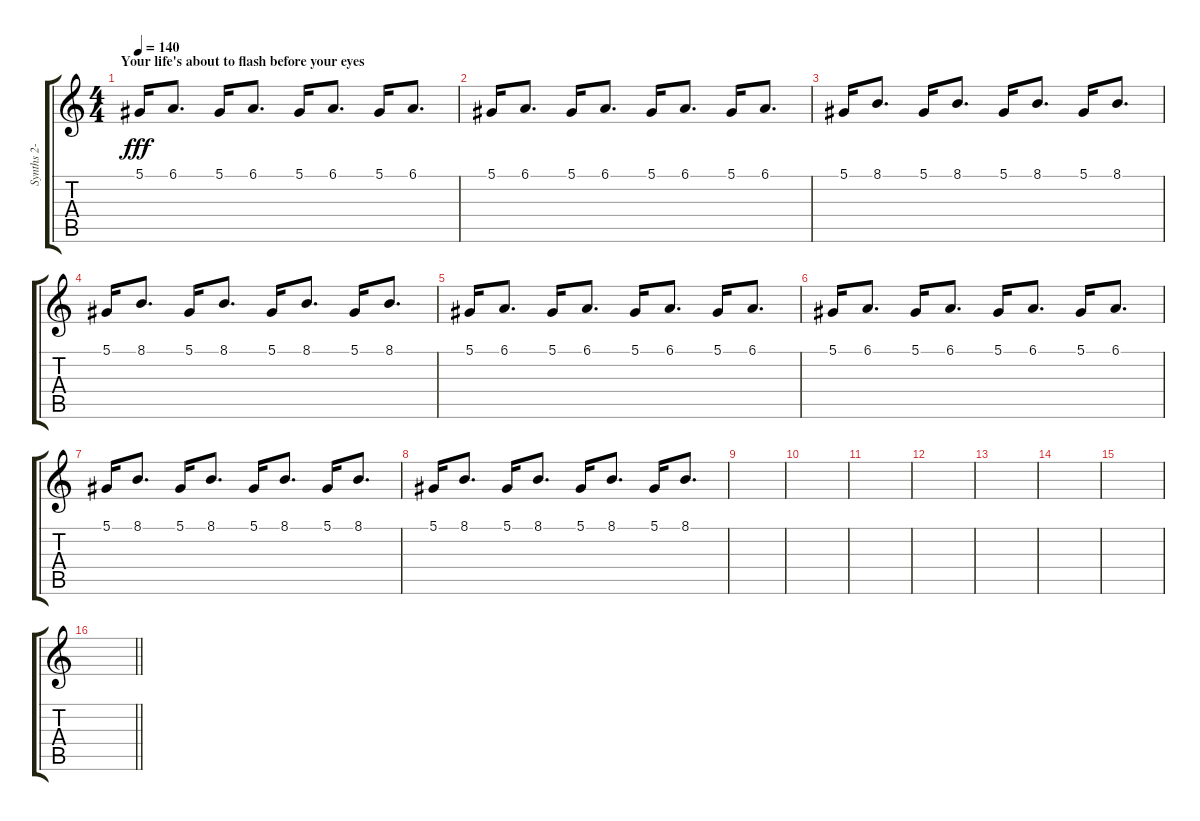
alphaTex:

\track ("Synths 2- Rou" "Synths 2- ") {instrument pad2warm}
\staff {score tabs}
\tuning (Eb4 Bb3 Gb3 Db3 Ab2 Db2) {hide}
\ts (4 4)
\section ("" "Your life's about to flash before your eyes")
\tempo 140
\clef g2
\ks c
5.1.16{dy fff} 6.1.8{d} 5.1.16 6.1.8{d} 5.1.16 6.1.8{d} 5.1.16 6.1.8{d} |
5.1.16 6.1.8{d} 5.1.16 6.1.8{d} 5.1.16 6.1.8{d} 5.1.16 6.1.8{d} |
5.1.16 8.1.8{d} 5.1.16 8.1.8{d} 5.1.16 8.1.8{d} 5.1.16 8.1.8{d} |
5.1.16 8.1.8{d} 5.1.16 8.1.8{d} 5.1.16 8.1.8{d} 5.1.16 8.1.8{d} |
5.1.16 6.1.8{d} 5.1.16 6.1.8{d} 5.1.16 6.1.8{d} 5.1.16 6.1.8{d} |
5.1.16 6.1.8{d} 5.1.16 6.1.8{d} 5.1.16 6.1.8{d} 5.1.16 6.1.8{d} |
5.1.16 8.1.8{d} 5.1.16 8.1.8{d} 5.1.16 8.1.8{d} 5.1.16 8.1.8{d} |
5.1.16 8.1.8{d} 5.1.16 8.1.8{d} 5.1.16 8.1.8{d} 5.1.16 8.1.8{d} |
|
|
|
|
|
|
|
\barLineRight lightlight
